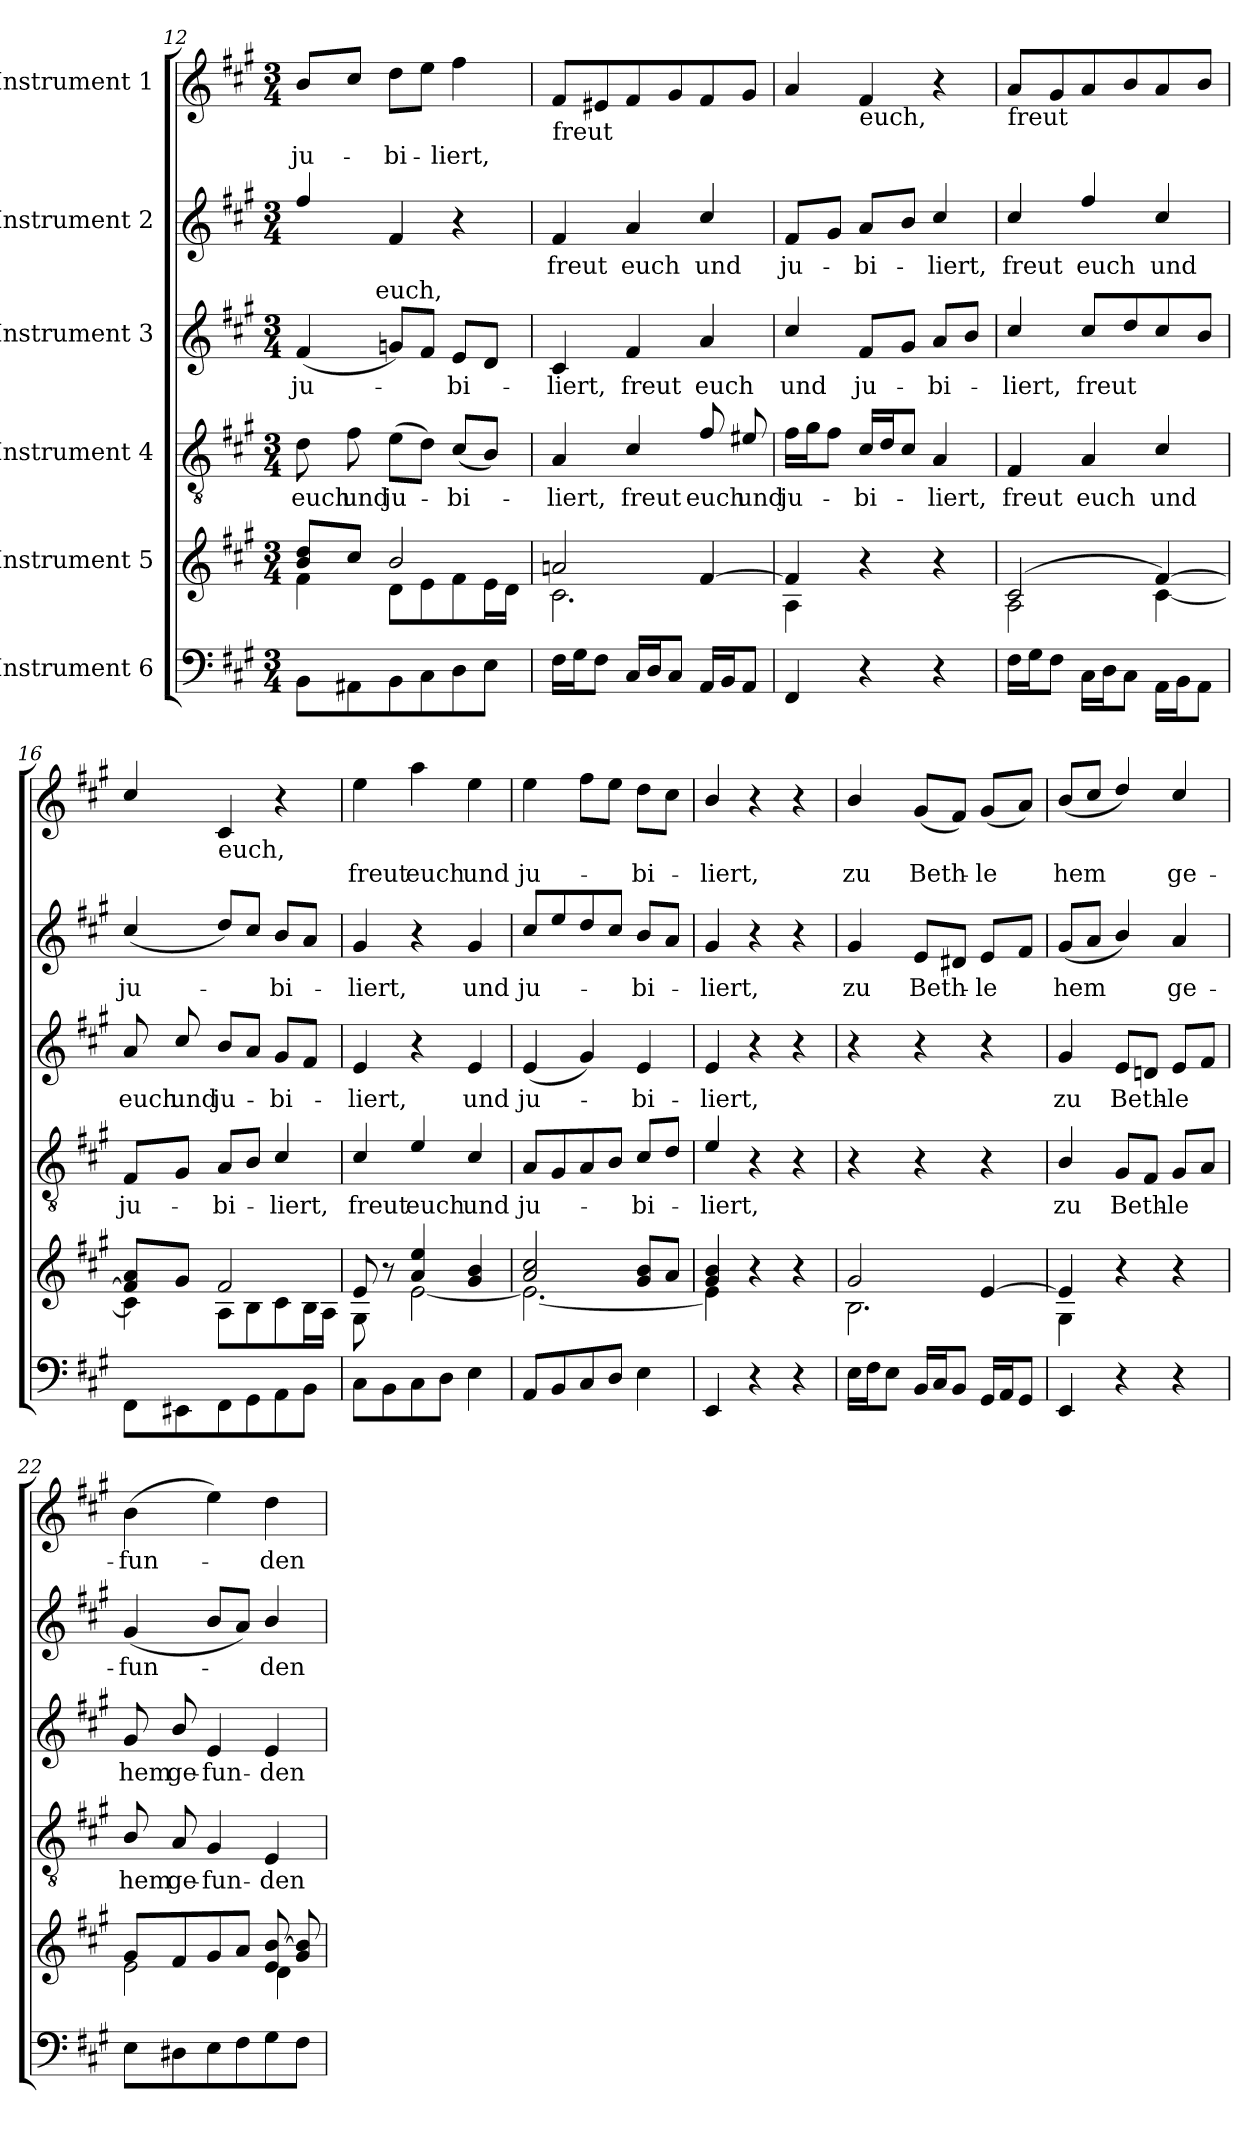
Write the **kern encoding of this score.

**kern	**kern	**kern	**text	**kern	**text	**kern	**text	**kern	**text
*part6	*part5	*part4	*part4	*part3	*part3	*part2	*part2	*part1	*part1
*staff6	*staff5	*staff4	*staff4	*staff3	*staff3	*staff2	*staff2	*staff1	*staff1
*I"Instrument 6	*I"Instrument 5	*I"Instrument 4	*	*I"Instrument 3	*	*I"Instrument 2	*	*I"Instrument 1	*
*clefF4	*clefG2	*clefGv2	*	*clefG2	*	*clefG2	*	*clefG2	*
*k[f#c#g#]	*k[f#c#g#]	*k[f#c#g#]	*	*k[f#c#g#]	*	*k[f#c#g#]	*	*k[f#c#g#]	*
*A:	*A:	*A:	*	*A:	*	*A:	*	*A:	*
*M3/4	*M3/4	*M3/4	*	*M3/4	*	*M3/4	*	*M3/4	*
=12	=12	=12	=12	=12	=12	=12	=12	=12	=12
*	*^	*	*	*	*	*	*	*	*
!	!	!	!	!LO:LY:b	!	!LO:LY:b:cj	!	!	!	!LO:LY:b:cj
*	*	*	*	*	*^	*	*	*	*	*
8BB\L	8dd/ 8b/L	4f#\	8d\	euch	(<4f#/	8..ryy	ju-	4ff#/	.	8b/L	ju-
!	!	!	!	!LO:LY:b:cj	!	!	!	!	!	!	!
8AA#X\	8cc#/J	.	8f#\	und	.	.	.	.	.	8cc#/J	.
!	!	!	!	!	!	!LO:TX:a:t=euch,	!	!	!	!	!
.	.	.	.	.	.	2ryy	.	.	.	.	.
!	!	!	!	!LO:LY:b:rj	!	!	!	!	!	!	!LO:LY:b:rj
8BB\	2b/	8d\L	(>8e\L	ju-	8gn/L)	.	.	4f#/	.	8dd\L	-bi-
8C#\	.	8e\	8d\J)	.	8f#/J	.	.	.	.	8ee\J	.
!	!	!	!	!LO:LY:b	!	!	!LO:LY:b	!	!	!	!LO:LY:b
8D\	.	8f#\	(<8c#/L	-bi-	8e/L	.	-bi-	4r	.	4ff#\	-liert,
8E\J	.	16e\	8B/J)	.	8d/J	.	.	.	.	.	.
.	.	16d\J	.	.	.	.	.	.	.	.	.
.	.	.	.	.	.	32ryy	.	.	.	.	.
!!LO:LB:g=z
=13	=13	=13	=13	=13	=13	=13	=13	=13	=13	=13	=13
!	!	!	!	!	!	!	!	!	!	!LO:TX:b:t=freut	!
!	!	!	!	!LO:LY:b:cj	!	!	!LO:LY:b:cj	!	!LO:LY:b:cj	!	!
*	*	*	*	*	*v	*v	*	*	*	*	*
16F#\L	2an/	2.c#\	4A/	-liert,	4c#/	-liert,	4f#/	freut	8f#/L	.
16G#\	.	.	.	.	.	.	.	.	.	.
8F#\J	.	.	.	.	.	.	.	.	8e#X/	.
!	!	!	!	!LO:LY:b	!	!LO:LY:b	!	!LO:LY:b	!	!
16C#/L	.	.	4c#/	freut	4f#/	freut	4a/	euch	8f#/	.
16D/	.	.	.	.	.	.	.	.	.	.
8C#/J	.	.	.	.	.	.	.	.	8g#/	.
!	!	!	!	!LO:LY:b	!	!LO:LY:b	!	!LO:LY:b	!	!
16AA/L	[>4f#/	.	8f#/	euch	4a/	euch	4cc#/	und	8f#/	.
16BB/	.	.	.	.	.	.	.	.	.	.
!	!	!	!	!LO:LY:b:cj	!	!	!	!	!	!
8AA/J	.	.	8e#X/	und	.	.	.	.	8g#/J	.
=14	=14	=14	=14	=14	=14	=14	=14	=14	=14	=14
!	!	!	!	!LO:LY:b:cj	!	!LO:LY:b	!	!LO:LY:b:cj	!	!
4FF#/	4f#/]	4A\	16f#\L	ju-	4cc#/	und	8f#/L	ju-	4a/	.
.	.	.	16g#\	.	.	.	.	.	.	.
.	.	.	8f#\J	.	.	.	8g#/J	.	.	.
!	!	!	!	!	!	!	!	!	!LO:TX:b:t=euch,	!
!	!	!	!	!LO:LY:b:cj	!	!LO:LY:b:cj	!	!LO:LY:b:cj	!	!
4r	4r	2ryy	16c#/L	-bi-	8f#/L	ju-	8a/L	-bi-	4f#/	.
.	.	.	16d/	.	.	.	.	.	.	.
.	.	.	8c#/J	.	8g#/J	.	8b/J	.	.	.
!	!	!	!	!LO:LY:b	!	!LO:LY:b:cj	!	!LO:LY:b	!	!
4r	4r	.	4A/	-liert,	8a/L	-bi-	4cc#/	-liert,	4r	.
.	.	.	.	.	8b/J	.	.	.	.	.
=15	=15	=15	=15	=15	=15	=15	=15	=15	=15	=15
!	!	!	!	!	!	!	!	!	!LO:TX:b:t=freut	!
!	!	!	!	!LO:LY:b	!	!LO:LY:b	!	!LO:LY:b	!	!
16F#\L	(<2c#/	2A\	4F#/	freut	4cc#/	-liert,	4cc#/	freut	8a/L	.
16G#\	.	.	.	.	.	.	.	.	.	.
8F#\J	.	.	.	.	.	.	.	.	8g#/	.
!	!	!	!	!LO:LY:b	!	!LO:LY:b	!	!LO:LY:b	!	!
16C#\L	.	.	4A/	euch	8cc#/L	freut	4ff#/	euch	8a/	.
16D\	.	.	.	.	.	.	.	.	.	.
8C#\J	.	.	.	.	8dd/	.	.	.	8b/	.
!	!	!	!	!LO:LY:b	!	!	!	!LO:LY:b	!	!
16AA\L	[>4f#/	[<4c#\)	4c#/	und	8cc#/	.	4cc#/	und	8a/	.
16BB\	.	.	.	.	.	.	.	.	.	.
8AA\J	.	.	.	.	8b/J	.	.	.	8b/J	.
=16	=16	=16	=16	=16	=16	=16	=16	=16	=16	=16
!	!	!	!	!LO:LY:b:cj	!	!LO:LY:b	!	!LO:LY:b:cj	!	!
8FF#\L	8a/ 8f#/]L	4c#\]	8F#/L	ju-	8a/	euch	(<4cc#/	ju-	4cc#/	.
!	!	!	!	!	!	!LO:LY:b:cj	!	!	!	!
8EE#X\	8g#/J	.	8G#/J	.	8cc#/	und	.	.	.	.
!	!	!	!	!	!	!	!	!	!LO:TX:b:t=euch,	!
!	!	!	!	!LO:LY:b:cj	!	!LO:LY:b:cj	!	!	!	!
8FF#\	2f#/	8A\L	8A/L	-bi-	8b/L	ju-	8dd/L)	.	4c#/	.
8GG#\	.	8B\	8B/J	.	8a/J	.	8cc#/J	.	.	.
!	!	!	!	!LO:LY:b	!	!LO:LY:b	!	!LO:LY:b	!	!
8AA\	.	8c#\	4c#/	-liert,	8g#/L	-bi-	8b/L	-bi-	4r	.
8BB\J	.	16B\	.	.	8f#/J	.	8a/J	.	.	.
.	.	16A\J	.	.	.	.	.	.	.	.
!!LO:PB:g=z
=17	=17	=17	=17	=17	=17	=17	=17	=17	=17	=17
!	!	!	!	!LO:LY:b	!	!LO:LY:b	!	!LO:LY:b	!	!LO:LY:b
8C#\L	8e/	8G#\	4c#/	freut	4e/	-liert,	4g#/	-liert,	4ee\	freut
8BB\	8r	8ryy	.	.	.	.	.	.	.	.
!	!	!	!	!LO:LY:b	!	!	!	!	!	!LO:LY:b
8C#\	4ee/ 4a/	[<2e\	4e/	euch	4r	.	4r	.	4aa\	euch
8D\J	.	.	.	.	.	.	.	.	.	.
!	!	!	!	!LO:LY:b	!	!LO:LY:b	!	!LO:LY:b	!	!LO:LY:b
4E\	4b/ 4g#/	.	4c#/	und	4e/	und	4g#/	und	4ee\	und
=18	=18	=18	=18	=18	=18	=18	=18	=18	=18	=18
!	!	!	!	!LO:LY:b:cj	!	!LO:LY:b:cj	!	!LO:LY:b:cj	!	!LO:LY:b:cj
8AA/L	2cc#/ 2a/	2.e\_<	8A/L	ju-	(>4e/	ju-	8cc#/L	ju-	4ee\	ju-
8BB/	.	.	8G#/	.	.	.	8ee/	.	.	.
8C#/	.	.	8A/	.	4g#/)	.	8dd/	.	8ff#\L	.
8D/J	.	.	8B/J	.	.	.	8cc#/J	.	8ee\J	.
!	!	!	!	!LO:LY:b:cj	!	!LO:LY:b:cj	!	!LO:LY:b:cj	!	!LO:LY:b:cj
4E\	8b/ 8g#/L	.	8c#/L	-bi-	4e/	-bi-	8b/L	-bi-	8dd\L	-bi-
.	8a/J	.	8d/J	.	.	.	8a/J	.	8cc#\J	.
=19	=19	=19	=19	=19	=19	=19	=19	=19	=19	=19
!	!	!	!	!LO:LY:b	!	!LO:LY:b	!	!LO:LY:b	!	!LO:LY:b
4EE/	4b/ 4g#/	4e\]	4e/	-liert,	4e/	-liert,	4g#/	-liert,	4b/	-liert,
4r	4r	2ryy	4r	.	4r	.	4r	.	4r	.
4r	4r	.	4r	.	4r	.	4r	.	4r	.
=20	=20	=20	=20	=20	=20	=20	=20	=20	=20	=20
!	!	!	!	!	!	!	!	!LO:LY:b:cj	!	!LO:LY:b:cj
16E\L	2g#/	2.B\	4r	.	4r	.	4g#/	zu	4b/	zu
16F#\	.	.	.	.	.	.	.	.	.	.
8E\J	.	.	.	.	.	.	.	.	.	.
!	!	!	!	!	!	!	!	!LO:LY:b	!	!LO:LY:b
16BB/L	.	.	4r	.	4r	.	8e/L	Beth-	(>8g#/L	Beth-
16C#/	.	.	.	.	.	.	.	.	.	.
8BB/J	.	.	.	.	.	.	8d#X/J	.	8f#/J)	.
!	!	!	!	!	!	!	!	!LO:LY:b:cj	!	!LO:LY:b:cj
16GG#/L	[>4e/	.	4r	.	4r	.	8e/L	-le	(<8g#/L	-le
16AA/	.	.	.	.	.	.	.	.	.	.
8GG#/J	.	.	.	.	.	.	8f#/J	.	8a/J)	.
=21	=21	=21	=21	=21	=21	=21	=21	=21	=21	=21
!	!	!	!	!LO:LY:b:cj	!	!LO:LY:b:cj	!	!LO:LY:b	!	!LO:LY:b
4EE/	4e/]	4G#\	4B/	zu	4g#/	zu	(<8g#/L	hem	(<8b/L	hem
.	.	.	.	.	.	.	8a/J	.	8cc#/J	.
!	!	!	!	!LO:LY:b	!	!LO:LY:b	!	!	!	!
4r	4r	2ryy	8G#/L	Beth-	8e/L	Beth-	4b/)	.	4dd/)	.
.	.	.	8F#/J	.	8dn/J	.	.	.	.	.
!	!	!	!	!LO:LY:b:cj	!	!LO:LY:b:cj	!	!LO:LY:b:cj	!	!LO:LY:b:cj
4r	4r	.	8G#/L	-le	8e/L	-le	4a/	ge-	4cc#/	ge-
.	.	.	8A/J	.	8f#/J	.	.	.	.	.
=22	=22	=22	=22	=22	=22	=22	=22	=22	=22	=22
!	!	!	!	!LO:LY:b	!	!LO:LY:b	!	!LO:LY:b	!	!LO:LY:b
8E\L	8g#/L	2e\	8B/	hem	8g#/	hem	(<4g#/	-fun-	(>4b\	-fun-
!	!	!	!	!LO:LY:b:rj	!	!LO:LY:b:rj	!	!	!	!
8D#X\	8f#/	.	8A/	ge-	8b/	ge-	.	.	.	.
!	!	!	!	!LO:LY:b	!	!LO:LY:b	!	!	!	!
8E\	8g#/	.	4G#/	-fun-	4e/	-fun-	8b/L	.	4ee\)	.
8F#\	8a/J	.	.	.	.	.	8a/J)	.	.	.
!	!	!	!	!LO:LY:b	!	!LO:LY:b	!	!LO:LY:b	!	!LO:LY:b
8G#\	[>8b/ 8e/	4d\	4E/	-den	4e/	-den	4b/	-den	4dd\	-den
8F#\J	8b/] 8g#/	.	.	.	.	.	.	.	.	.
*	*v	*v	*	*	*	*	*	*	*	*
=	=	=	=	=	=	=	=	=	=
*-	*-	*-	*-	*-	*-	*-	*-	*-	*-
